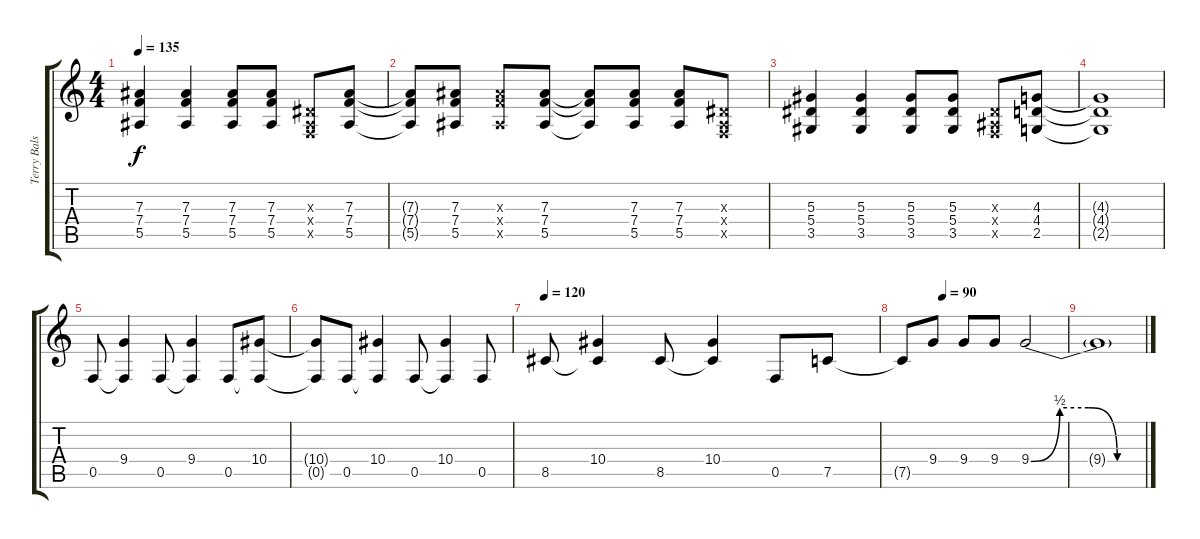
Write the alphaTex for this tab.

\track ("Terry Balsamo (Main Guitar)" "Terry Bals") {instrument electricguitarjazz}
\staff {score tabs}
\tuning (C4 G3 Eb3 Bb2 F2 C2) {hide}
\ts (4 4)
\tempo 135
\clef g2
\ks c
(7.3 7.4 5.5).4{dy f instrument distortionguitar} (7.3 7.4 5.5).4 (7.3 7.4 5.5).8 (7.3 7.4 5.5).8 (0.3{x} 0.4{x} 0.5{x}).8 (7.3 7.4 5.5).8 |
(7.3{t} 7.4{t} 5.5{t}).8 (7.3 7.4 5.5).8 (7.3{x} 7.4{x} 5.5{x}).8 (7.3 7.4 5.5).8 (7.3{t} 7.4{t} 5.5{t}).8 (7.3 7.4 5.5).8 (7.3 7.4 5.5).8 (0.3{x} 0.4{x} 0.5{x}).8 |
(5.3 5.4 3.5).4 (5.3 5.4 3.5).4 (5.3 5.4 3.5).8 (5.3 5.4 3.5).8 (0.3{x} 0.4{x} 0.5{x}).8 (4.3 4.4 2.5).8 |
(4.3{t} 4.4{t} 2.5{t}).1 |
0.5.8{instrument electricguitarjazz} (9.4 0.5{t}).4 0.5.8 (9.4 0.5{t}).4 0.5.8 (10.4 0.5{t}).8 |
(10.4{t} 0.5{t}).8 0.5.8 (10.4 0.5{t}).4 0.5.8 (10.4 0.5{t}).4 0.5.8 |
\tempo 120
8.5.8 (10.4 8.5{t}).4 8.5.8 (10.4 8.5{t}).4 0.5.8 7.5.8 |
\tempo (90 0.25)
7.5{t}.8 9.4.8 9.4.8 9.4.8 9.4{be (custom 0 0 15 2 30 2 45 0 60 0)}.2 |
9.4{t}.1
